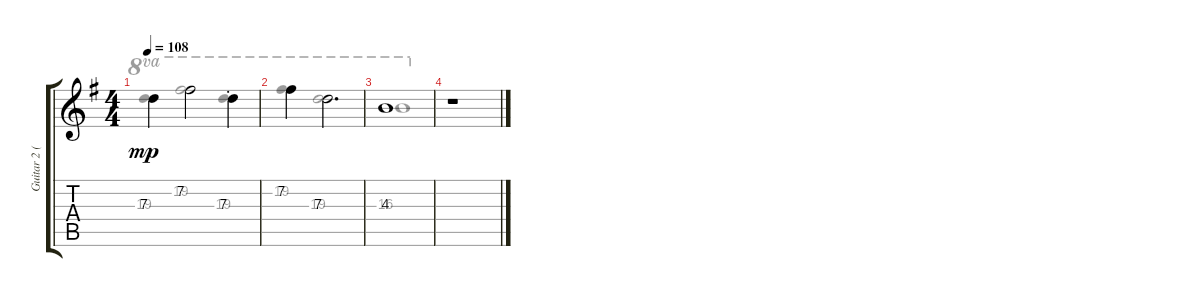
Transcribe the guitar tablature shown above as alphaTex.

\track ("Guitar 2 (clean) [+1 oct.]" "Guitar 2 (") {instrument electricguitarclean}
\staff {score tabs}
\tuning (E4 B3 G3 D3 A2 E2) {hide}
\voice
\ts (4 4)
\tempo 108
\clef g2
\ks eminor
7.3.4{dy mp beam Down} 7.2.2{beam Down} 7.3{st}.4{beam Down} |
7.2.4{beam Down} 7.3.2{d beam Down} |
4.3.1 |
r.1
\voice
\clef g2
\ottava regular
\simile none
\ks eminor
19.3.4{ot 8va dy mp} 19.2.2{ot 8va} 19.3{st}.4{ot 8va} |
19.2.4{ot 8va} 19.3.2{d ot 8va} |
16.3.1{ot 8va} |
